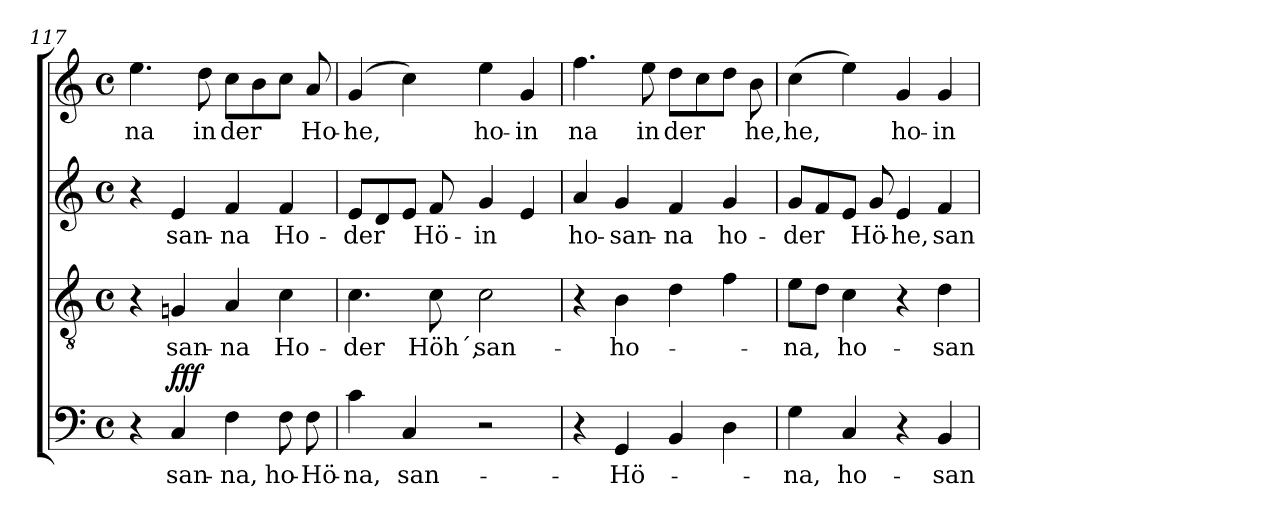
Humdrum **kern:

**kern	**text	**kern	**text	**kern	**text	**kern	**text	**dynam
*part1	*part1	*part1	*part1	*part1	*part1	*part1	*part1	*part1
*staff4	*staff4	*staff3	*staff3	*staff2	*staff2	*staff1	*staff1	*staff1/2/3/4
*clefF4	*	*clefGv2	*	*clefG2	*	*clefG2	*	*
*k[]	*	*k[]	*	*k[]	*	*k[]	*	*
*C:	*	*C:	*	*C:	*	*C:	*	*
*M4/4	*	*M4/4	*	*M4/4	*	*M4/4	*	*
*met(c)	*	*met(c)	*	*met(c)	*	*met(c)	*	*
=117	=117	=117	=117	=117	=117	=117	=117	=117
!	!	!	!	!	!	!	!LO:LY:b	!
4r	.	4r	.	4r	.	4.ee\	-na	.
!	!LO:LY:b	!	!LO:LY:b	!	!LO:LY:b	!	!	!LO:DY:a=4
!	!	!	!	!	!	!	!	!LO:DY:n=1:a=3
!	!	!	!	!	!	!	!	!LO:DY:n=2:a=2
4C/	-san-	4Gn/	-san-	4e/	-san-	.	.	f f f
!	!	!	!	!	!	!	!LO:LY:b	!
.	.	.	.	.	.	8dd\	in	.
!	!LO:LY:b	!	!LO:LY:b	!	!LO:LY:b	!	!LO:LY:b	!
4F\	-na,	4A/	-na	4f/	-na	8cc\L	der	.
.	.	.	.	.	.	8b\	.	.
!	!LO:LY:b	!	!LO:LY:b	!	!LO:LY:b	!	!	!
8F\	ho-	4c\	Ho-	4f/	Ho-	8cc\J	.	.
!	!LO:LY:b	!	!	!	!	!	!LO:LY:b	!
8F\	-Hö-	.	.	.	.	8a/	Ho-	.
=118	=118	=118	=118	=118	=118	=118	=118	=118
!	!LO:LY:b	!	!LO:LY:b	!	!LO:LY:b	!	!LO:LY:b	!
4c\	-na,	4.c\	der	8e/L	der	(4g/	-he,	.
.	.	.	.	8d/	.	.	.	.
!	!LO:LY:b	!	!	!	!	!	!	!
4C/	san-	.	.	8e/J	.	4cc\)	.	.
!	!	!	!LO:LY:b	!	!LO:LY:b	!	!	!
.	.	8c\	Höh´,	8f/	Hö-	.	.	.
!	!	!	!LO:LY:b	!	!LO:LY:b	!	!LO:LY:b	!
2r	.	2c\	san-	4g/	-in	4ee\	ho-	.
!	!	!	!	!	!	!	!LO:LY:b	!
.	.	.	.	4e/	.	4g/	-in	.
=119	=119	=119	=119	=119	=119	=119	=119	=119
!	!	!	!	!	!LO:LY:b	!	!LO:LY:b	!
4r	.	4r	.	4a/	ho-	4.ff\	-na	.
!	!LO:LY:b	!	!LO:LY:b	!	!LO:LY:b	!	!	!
4GG/	-Hö-	4B\	-ho-	4g/	-san-	.	.	.
!	!	!	!	!	!	!	!LO:LY:b	!
.	.	.	.	.	.	8ee\	in	.
!	!	!	!	!	!LO:LY:b	!	!LO:LY:b	!
4BB/	.	4d\	.	4f/	-na	8dd\L	der	.
.	.	.	.	.	.	8cc\	.	.
!	!	!	!	!	!LO:LY:b	!	!	!
4D\	.	4f\	.	4g/	ho-	8dd\J	.	.
!	!	!	!	!	!	!	!LO:LY:b	!
.	.	.	.	.	.	8b\	he,	.
!!LO:LB:g=z
=120	=120	=120	=120	=120	=120	=120	=120	=120
!	!LO:LY:b	!	!LO:LY:b	!	!LO:LY:b	!	!LO:LY:b	!
4G\	-na,	8e\L	-na,	8g/L	der	(>4cc\	-he,	.
.	.	8d\J	.	8f/	.	.	.	.
!	!LO:LY:b	!	!LO:LY:b	!	!	!	!	!
4C/	ho-	4c\	ho-	8e/J	.	4ee\)	.	.
!	!	!	!	!	!LO:LY:b	!	!	!
.	.	.	.	8g/	Hö-	.	.	.
!	!	!	!	!	!LO:LY:b	!	!LO:LY:b	!
4r	.	4r	.	4e/	-he,	4g/	ho-	.
!	!LO:LY:b	!	!LO:LY:b	!	!LO:LY:b	!	!LO:LY:b	!
4BB/	-san-	4d\	-san-	4f/	san-	4g/	-in	.
=	=	=	=	=	=	=	=	=
*-	*-	*-	*-	*-	*-	*-	*-	*-
